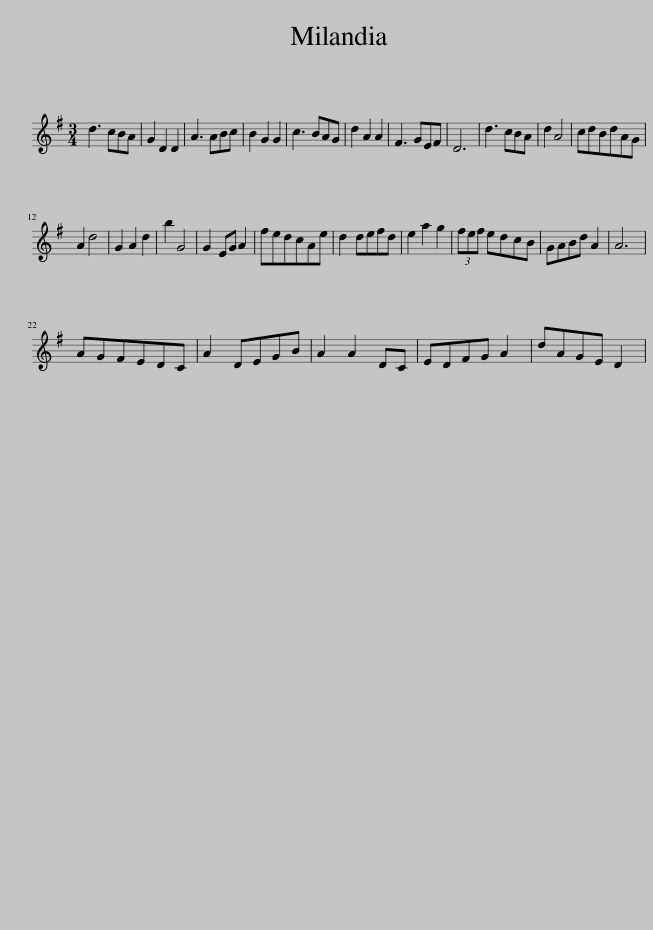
X:1
L:1/8
M:3/4
I:linebreak $
K:G
V:1 treble
V:1
 d3 cBA | G2 D2 D2 | A3 ABc | B2 G2 G2 | c3 BAG | %5
 d2 A2 A2 | F3 GEF | D6 | d3 cBA | d2 A4 | %10
 cdBdAG |$ A2 d4 | G2 A2 d2 | b2 G4 | G2 EG A2 | %15
 fedcAe | d2 defd | e2 a2 g2 | (3fef edcB | GABd A2 | %20
 A6 |$ AGFEDC | A2 DEGB | A2 A2 DC | EDFG A2 | %25
 dAGE D2 | %26
